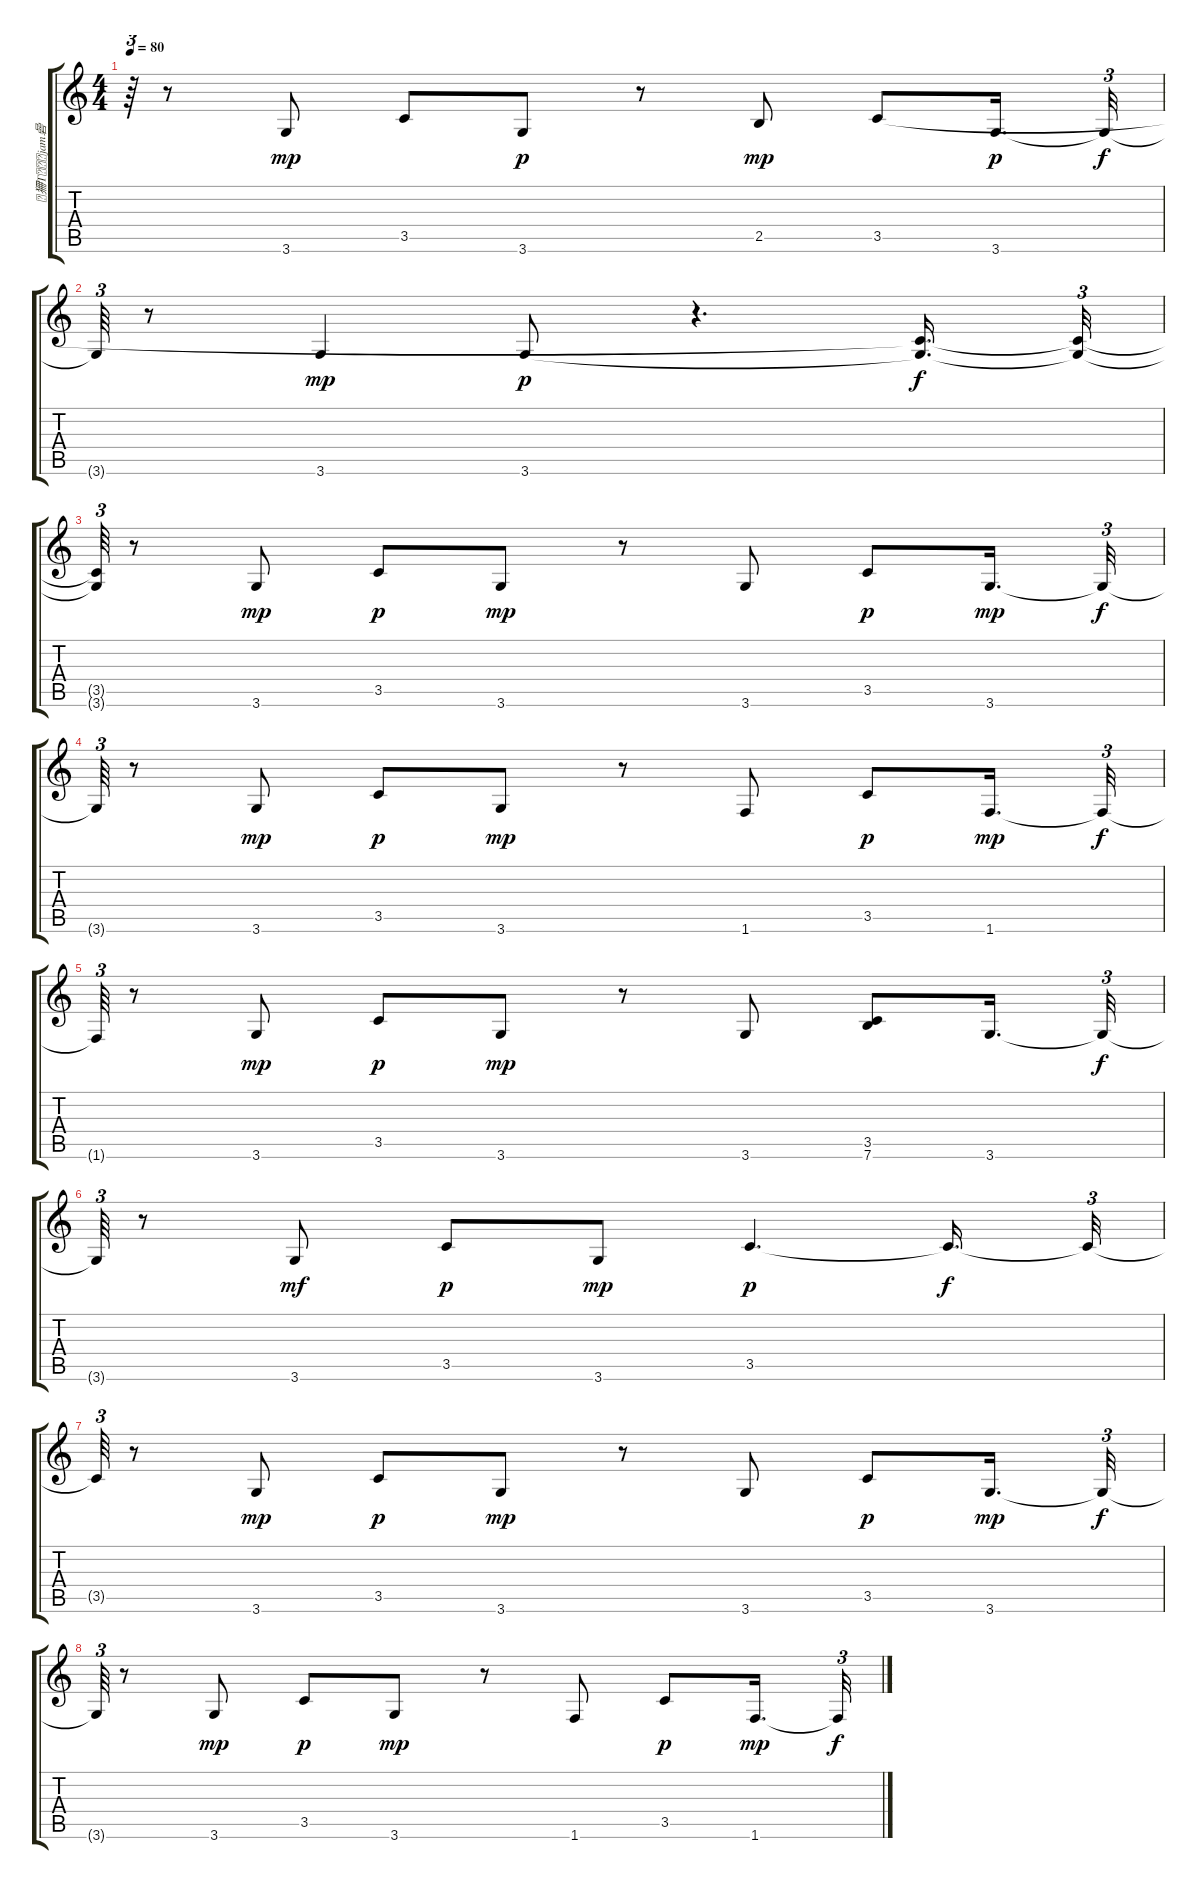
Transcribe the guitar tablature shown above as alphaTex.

\track ("狦Τjam碞ノ甀㎡や" "狦Τjam碞") {instrument acousticguitarsteel}
\staff {score tabs}
\tuning (E4 B3 G3 D3 A2 E2) {hide}
\ts (4 4)
\tempo 80
\clef g2
\ks c
r.64{tu (3 2) dy p} r.8{instrument acousticguitarsteel} 3.6.8{dy mp} 3.5.8 3.6.8{dy p} r.8 2.5.8{dy mp} 3.5.8 3.6.16{d dy p} 3.6{t}.32{tu (3 2) dy f} |
3.6{t}.64{tu (3 2)} r.8 3.6.4{dy mp} 3.6.8{dy p} r.4{d} (3.5{t} 3.6{t}).16{d dy f} (3.5{t} 3.6{t}).32{tu (3 2)} |
(3.5{t} 3.6{t}).64{tu (3 2)} r.8 3.6.8{dy mp} 3.5.8{dy p} 3.6.8{dy mp} r.8 3.6.8 3.5.8{dy p} 3.6.16{d dy mp} 3.6{t}.32{tu (3 2) dy f} |
3.6{t}.64{tu (3 2)} r.8 3.6.8{dy mp} 3.5.8{dy p} 3.6.8{dy mp} r.8 1.6.8 3.5.8{dy p} 1.6.16{d dy mp} 1.6{t}.32{tu (3 2) dy f} |
1.6{t}.64{tu (3 2)} r.8 3.6.8{dy mp} 3.5.8{dy p} 3.6.8{dy mp} r.8 3.6.8 (3.5 7.6).8 3.6.16{d} 3.6{t}.32{tu (3 2) dy f} |
3.6{t}.64{tu (3 2)} r.8 3.6.8{dy mf} 3.5.8{dy p} 3.6.8{dy mp} 3.5.4{d dy p} 3.5{t}.16{d dy f} 3.5{t}.32{tu (3 2)} |
3.5{t}.64{tu (3 2)} r.8 3.6.8{dy mp} 3.5.8{dy p} 3.6.8{dy mp} r.8 3.6.8 3.5.8{dy p} 3.6.16{d dy mp} 3.6{t}.32{tu (3 2) dy f} |
3.6{t}.64{tu (3 2)} r.8 3.6.8{dy mp} 3.5.8{dy p} 3.6.8{dy mp} r.8 1.6.8 3.5.8{dy p} 1.6.16{d dy mp} 1.6{t}.32{tu (3 2) dy f}
